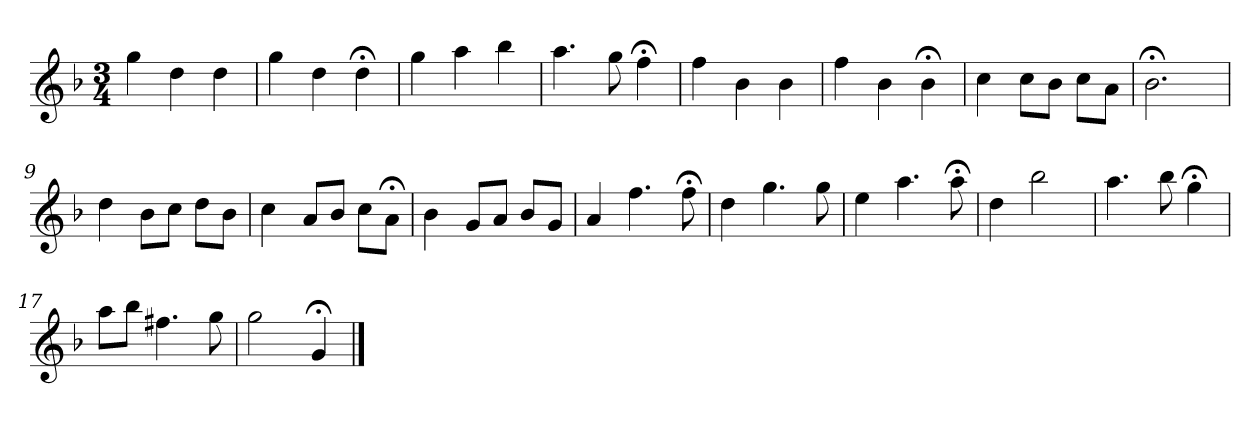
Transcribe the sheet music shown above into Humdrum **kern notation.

**kern
*part1
*staff1
*k[b-]
*G:dor
*M3/4
*MM120
=1
4gg
4dd
4dd
=2
4gg
4dd
4dd;<
=3
4gg
4aa
4bb-
=4
4.aa
8gg
4ff;<
=5
4ff
4b-
4b-
=6
4ff
4b-
4b-;<
=7
4cc
8ccL
8b-J
8ccL
8aJ
=8
2.b-;<
=9
4dd
8b-L
8ccJ
8ddL
8b-J
=10
4cc
8aL
8b-J
8ccL
8a;<J
=11
4b-
8gL
8aJ
8b-L
8gJ
=12
4a
4.ff
8ff;<
=13
4dd
4.gg
8gg
=14
4ee
4.aa
8aa;<
=15
4dd
2bb-
=16
4.aa
8bb-
4gg;<
=17
8aaL
8bb-J
4.ff#X
8gg
=18
2gg
4g;<
==
*-
